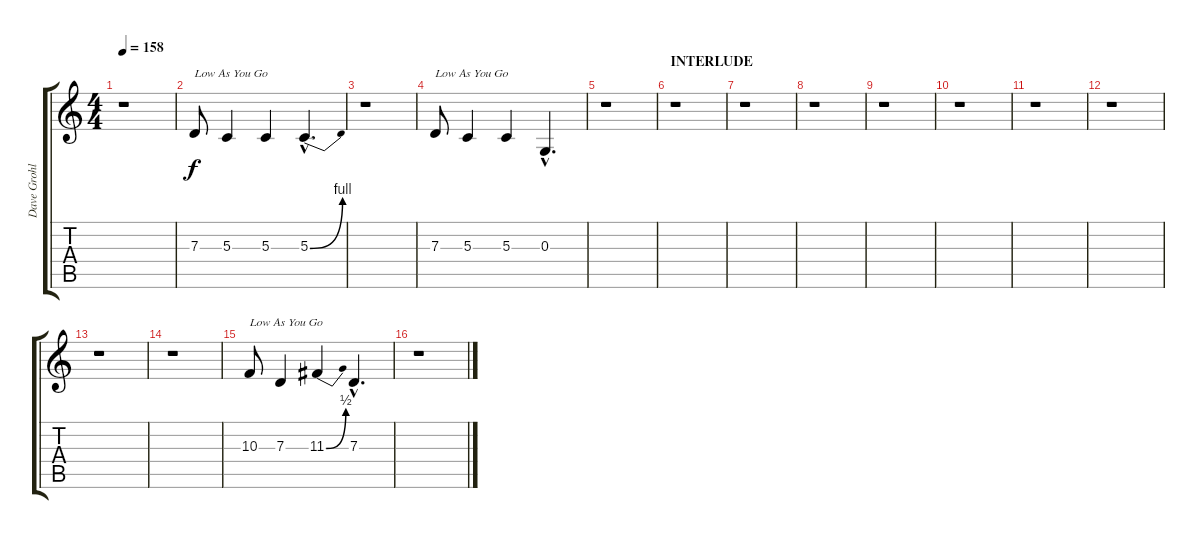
\track ("Dave Grohl (Voice)" "Dave Grohl") {instrument clarinet}
\staff {score tabs}
\tuning (E4 B3 G3 D3 A2 E2) {hide}
\ts (4 4)
\tempo 158
\clef g2
\ks c
r.1{dy f} |
7.3.8{txt "Low As You Go"} 5.3.4 5.3.4 5.3{be (bend 0 0 60 4) hac}.4{d} |
r.1 |
7.3.8{txt "Low As You Go"} 5.3.4 5.3.4 0.3{hac}.4{d} |
r.1 |
\section ("" "INTERLUDE")
r.1 |
r.1 |
r.1 |
r.1 |
r.1 |
r.1 |
r.1 |
r.1 |
r.1 |
10.3.8{txt "Low As You Go"} 7.3.4 11.3{be (bend 0 0 60 2)}.4 7.3{hac}.4{d} |
r.1
